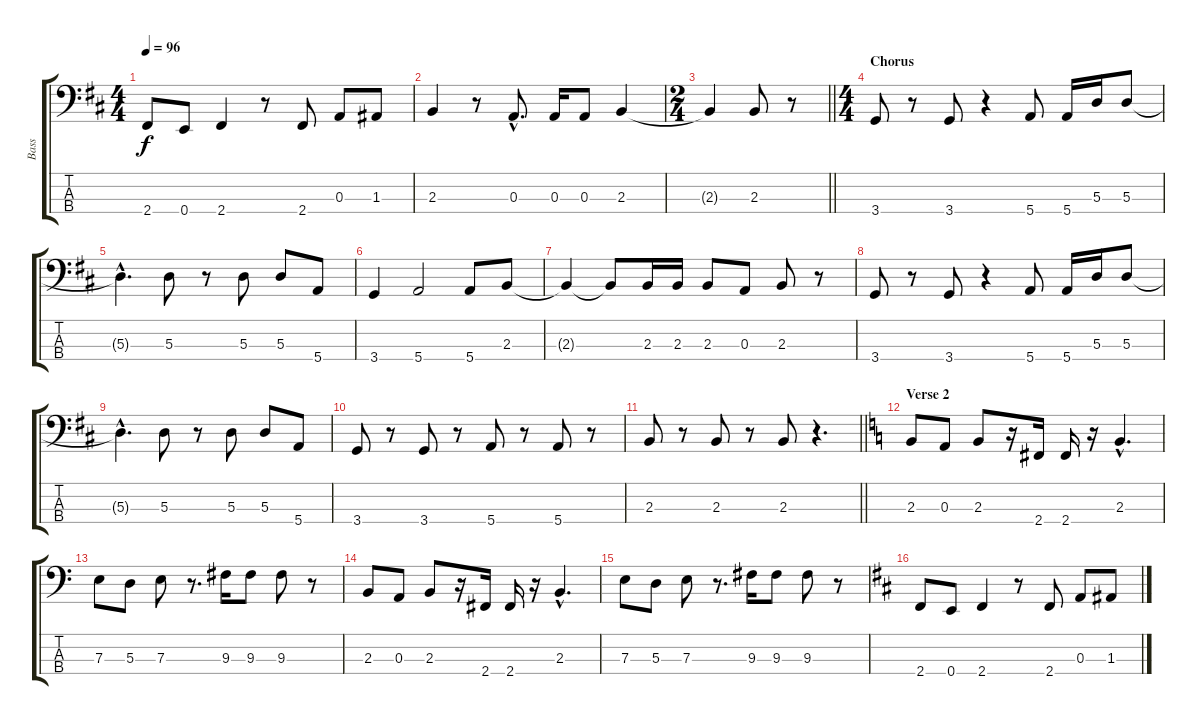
\track ("Bass" "Bass") {instrument electricbasspick}
\staff {score tabs}
\tuning (G2 D2 A1 E1) {hide}
\ts (4 4)
\tempo 96
\clef f4
\ks d
2.4.8{dy f} 0.4.8 2.4.4 r.8 2.4.8 0.3.8 1.3.8 |
2.3.4 r.8 0.3{hac}.8{d} 0.3.16 0.3.8 2.3.4 |
\ts (2 4)
\barLineRight lightlight
2.3{t}.4 2.3.8 r.8 |
\ts (4 4)
\section ("" "Chorus")
3.4.8 r.8 3.4.8 r.4 5.4.8 5.4.16 5.3.16 5.3.8 |
5.3{hac t}.4{d} 5.3.8 r.8 5.3.8 5.3.8 5.4.8 |
3.4.4 5.4.2 5.4.8 2.3.8 |
2.3{t}.4 2.3{t}.8 2.3.16 2.3.16 2.3.8 0.3.8 2.3.8 r.8 |
3.4.8 r.8 3.4.8 r.4 5.4.8 5.4.16 5.3.16 5.3.8 |
5.3{hac t}.4{d} 5.3.8 r.8 5.3.8 5.3.8 5.4.8 |
3.4.8 r.8 3.4.8 r.8 5.4.8 r.8 5.4.8 r.8 |
\barLineRight lightlight
2.3.8 r.8 2.3.8 r.8 2.3.8 r.4{d} |
\section ("" "Verse 2")
\ks c
2.3.8 0.3.8 2.3.8 r.16 2.4.16 2.4.16 r.16 2.3{hac}.4{d} |
7.3.8 5.3.8 7.3.8 r.8{d} 9.3.16 9.3.8 9.3.8 r.8 |
2.3.8 0.3.8 2.3.8 r.16 2.4.16 2.4.16 r.16 2.3{hac}.4{d} |
7.3.8 5.3.8 7.3.8 r.8{d} 9.3.16 9.3.8 9.3.8 r.8 |
\ks d
2.4.8 0.4.8 2.4.4 r.8 2.4.8 0.3.8 1.3.8
